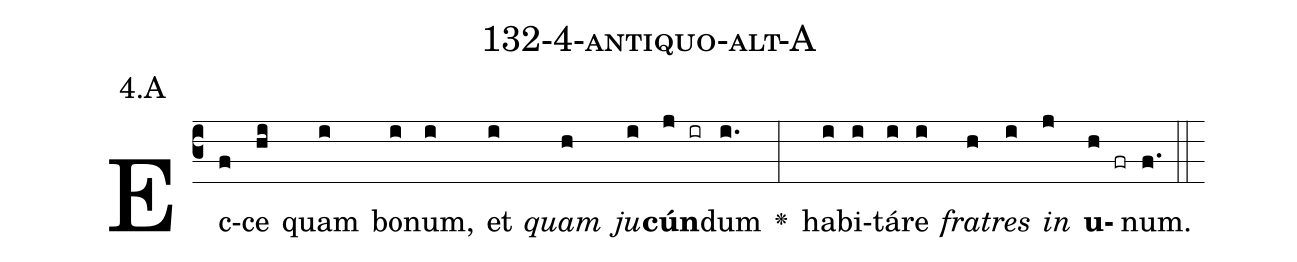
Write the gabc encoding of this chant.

name: 132-4-antiquo-alt-A;
annotation: 4.A;
%%
(c3)Ec(f)ce(hi) quam(i) bo(i)num,(i) et(i) <i>quam</i>(h) <i>ju</i>(i)<b>cún</b>(j ir)dum(i.) <v>\greheightstar</v>(:) ha(i)bi(i)tá(i)re(i) <i>fra</i>(h)<i>tres</i>(i) <i>in</i>(j) <b>u</b>(h fr)num.(f.) (::)


%E(i) u(h) o(i) u(j) a(h) e.(f.) (::)
